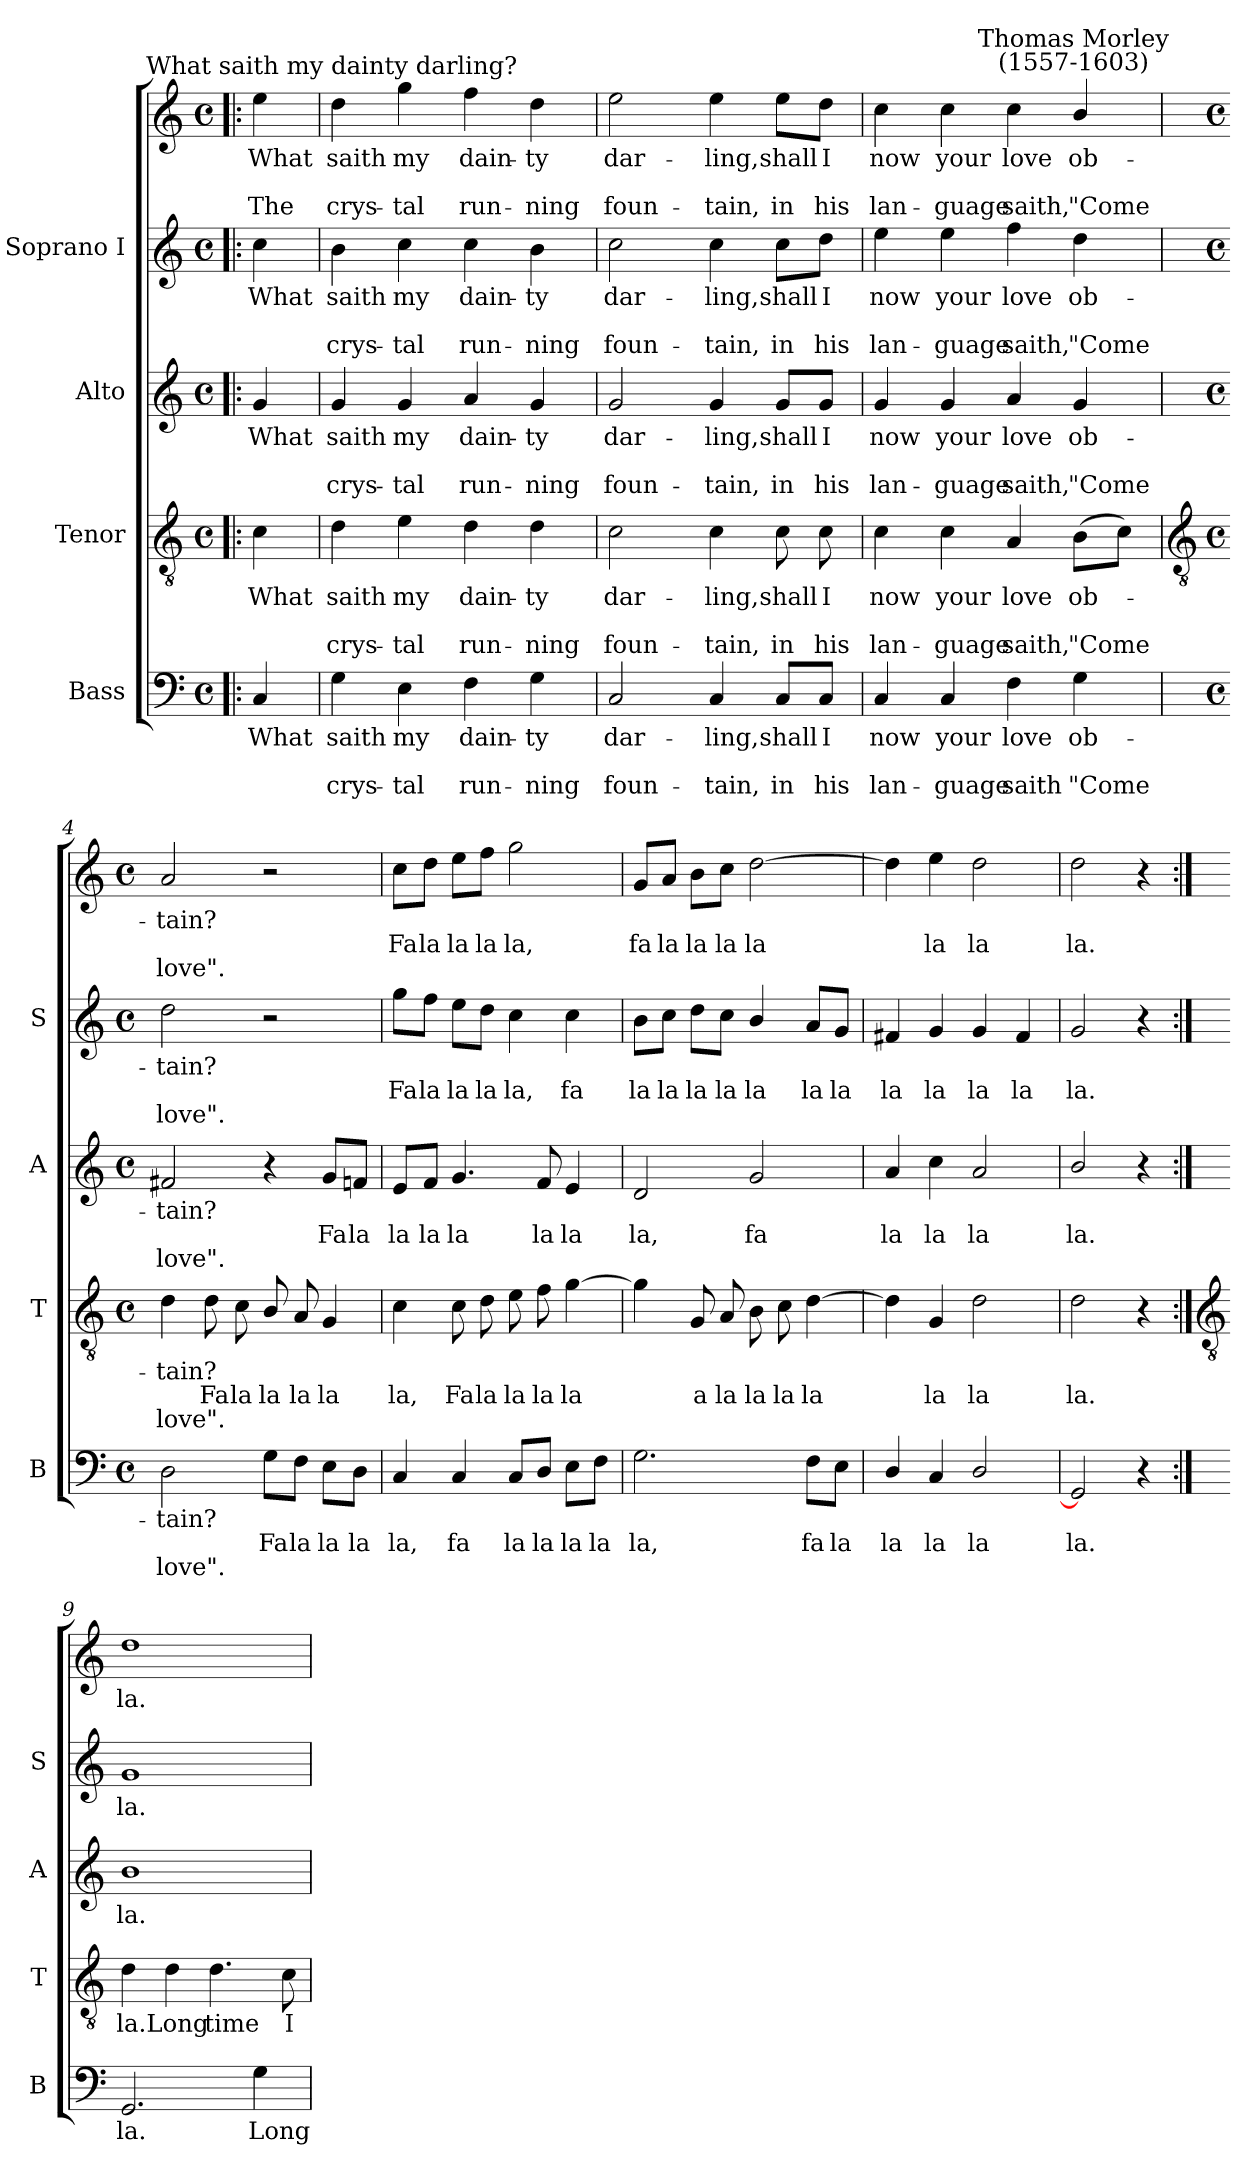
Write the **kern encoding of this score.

**kern	**text	**text	**text	**kern	**text	**text	**text	**kern	**text	**text	**text	**kern	**text	**text	**text	**kern	**text	**text	**text
*part4	*part4	*part4	*part4	*part3	*part3	*part3	*part3	*part2	*part2	*part2	*part2	*part1	*part1	*part1	*part1	*part1	*part1	*part1	*part1
*staff5	*staff5	*staff5	*staff5	*staff4	*staff4	*staff4	*staff4	*staff3	*staff3	*staff3	*staff3	*staff2	*staff2	*staff2	*staff2	*staff1	*staff1	*staff1	*staff1
*I"Bass	*	*	*	*I"Tenor	*	*	*	*I"Alto	*	*	*	*I"Soprano I	*	*	*	*	*	*	*
*I'B	*	*	*	*I'T	*	*	*	*I'A	*	*	*	*I'S	*	*	*	*	*	*	*
*clefF4	*	*	*	*clefGv2	*	*	*	*clefG2	*	*	*	*clefG2	*	*	*	*clefG2	*	*	*
*k[]	*	*	*	*k[]	*	*	*	*k[]	*	*	*	*k[]	*	*	*	*k[]	*	*	*
*C:	*	*	*	*C:	*	*	*	*C:	*	*	*	*C:	*	*	*	*C:	*	*	*
*M4/4	*	*	*	*M4/4	*	*	*	*M4/4	*	*	*	*M4/4	*	*	*	*M4/4	*	*	*
*met(c)	*	*	*	*met(c)	*	*	*	*met(c)	*	*	*	*met(c)	*	*	*	*met(c)	*	*	*
=!|:	=!|:	=!|:	=!|:	=!|:	=!|:	=!|:	=!|:	=!|:	=!|:	=!|:	=!|:	=!|:	=!|:	=!|:	=!|:	=!|:	=!|:	=!|:	=!|:
!	!LO:LY:b	!	!	!	!LO:LY:b	!	!	!	!LO:LY:b	!	!	!	!LO:LY:b	!	!	!	!LO:LY:b	!	!LO:LY:b
4C	What	.	.	4c	What	.	.	4g	What	.	.	4cc	What	.	.	4ee	What	.	The
=1	=1	=1	=1	=1	=1	=1	=1	=1	=1	=1	=1	=1	=1	=1	=1	=1	=1	=1	=1
!	!	!	!	!	!	!	!	!	!	!	!	!	!	!	!	!LO:TX:a:cj:t=What saith my dainty darling?	!	!	!
!	!LO:LY:b	!	!LO:LY:b	!	!LO:LY:b	!	!LO:LY:b	!	!LO:LY:b	!	!LO:LY:b	!	!LO:LY:b	!	!LO:LY:b	!	!LO:LY:b	!	!LO:LY:b
4G	saith	.	crys-	4d	saith	.	crys-	4g	saith	.	crys-	4b	saith	.	crys-	4dd	saith	.	crys-
!	!LO:LY:b	!	!LO:LY:b	!	!LO:LY:b	!	!LO:LY:b	!	!LO:LY:b	!	!LO:LY:b	!	!LO:LY:b	!	!LO:LY:b	!	!LO:LY:b	!	!LO:LY:b
4E	-my	.	tal	4e	-my	.	tal	4g	-my	.	tal	4cc	-my	.	tal	4gg	-my	.	tal
!	!LO:LY:b	!	!LO:LY:b	!	!LO:LY:b	!	!LO:LY:b	!	!LO:LY:b	!	!LO:LY:b	!	!LO:LY:b	!	!LO:LY:b	!	!LO:LY:b	!	!LO:LY:b
4F	dain-	.	-run-	4d	dain-	.	-run-	4a	dain-	.	-run-	4cc	dain-	.	-run-	4ff	dain-	.	-run-
!	!LO:LY:b	!	!LO:LY:b	!	!LO:LY:b	!	!LO:LY:b	!	!LO:LY:b	!	!LO:LY:b	!	!LO:LY:b	!	!LO:LY:b	!	!LO:LY:b	!	!LO:LY:b
4G	-ty	.	ning	4d	-ty	.	ning	4g	-ty	.	ning	4b	-ty	.	ning	4dd	-ty	.	ning
=2	=2	=2	=2	=2	=2	=2	=2	=2	=2	=2	=2	=2	=2	=2	=2	=2	=2	=2	=2
!	!LO:LY:b	!	!LO:LY:b	!	!LO:LY:b	!	!LO:LY:b	!	!LO:LY:b	!	!LO:LY:b	!	!LO:LY:b	!	!LO:LY:b	!	!LO:LY:b	!	!LO:LY:b
2C	dar-	.	-foun-	2c	dar-	.	-foun-	2g	dar-	.	-foun-	2cc	dar-	.	-foun-	2ee	dar-	.	-foun-
!	!LO:LY:b	!	!LO:LY:b	!	!LO:LY:b	!	!LO:LY:b	!	!LO:LY:b	!	!LO:LY:b	!	!LO:LY:b	!	!LO:LY:b	!	!LO:LY:b	!	!LO:LY:b
4C	-ling,	.	tain,	4c	-ling,	.	tain,	4g	-ling,	.	tain,	4cc	-ling,	.	tain,	4ee	-ling,	.	tain,
!	!LO:LY:b	!	!LO:LY:b	!	!LO:LY:b	!	!LO:LY:b	!	!LO:LY:b	!	!LO:LY:b	!	!LO:LY:b	!	!LO:LY:b	!	!LO:LY:b	!	!LO:LY:b
8C/L	shall	.	in	8c	shall	.	in	8g/L	shall	.	in	8cc\L	shall	.	in	8ee\L	shall	.	in
!	!LO:LY:b	!	!LO:LY:b	!	!LO:LY:b	!	!LO:LY:b	!	!LO:LY:b	!	!LO:LY:b	!	!LO:LY:b	!	!LO:LY:b	!	!LO:LY:b	!	!LO:LY:b
8C/J	I	.	his	8c	I	.	his	8g/J	I	.	his	8dd\J	I	.	his	8dd\J	I	.	his
=3	=3	=3	=3	=3	=3	=3	=3	=3	=3	=3	=3	=3	=3	=3	=3	=3	=3	=3	=3
!	!LO:LY:b	!	!LO:LY:b	!	!LO:LY:b	!	!LO:LY:b	!	!LO:LY:b	!	!LO:LY:b	!	!LO:LY:b	!	!LO:LY:b	!	!LO:LY:b	!	!LO:LY:b
4C	now	.	lan-	4c	now	.	lan-	4g	now	.	lan-	4ee	now	.	lan-	4cc	now	.	lan-
!	!LO:LY:b	!	!LO:LY:b	!	!LO:LY:b	!	!LO:LY:b	!	!LO:LY:b	!	!LO:LY:b	!	!LO:LY:b	!	!LO:LY:b	!	!LO:LY:b	!	!LO:LY:b
4C	-your	.	guage	4c	-your	.	guage	4g	-your	.	guage	4ee	-your	.	guage	4cc	-your	.	guage
!	!LO:LY:b	!	!LO:LY:b	!	!LO:LY:b	!	!LO:LY:b	!	!LO:LY:b	!	!LO:LY:b	!	!LO:LY:b	!	!LO:LY:b	!	!LO:LY:b	!	!LO:LY:b
4F	love	.	saith	4A	love	.	saith,	4a	love	.	saith,	4ff	love	.	saith,	4cc	love	.	saith,
!	!	!	!	!	!	!	!	!	!	!	!	!	!	!	!	!LO:TX:a:cj:t=Thomas Morley\n(1557-1603)	!	!	!
!	!LO:LY:b	!	!LO:LY:b	!	!LO:LY:b	!	!LO:LY:b	!	!LO:LY:b	!	!LO:LY:b	!	!LO:LY:b	!	!LO:LY:b	!	!LO:LY:b	!	!LO:LY:b
4G	ob-	.	-"Come	(>8BL	ob-	.	"Come	4g	ob-	.	-"Come	4dd	ob-	.	-"Come	4b/	ob-	.	-"Come
.	.	.	.	8cJ)	.	.	.	.	.	.	.	.	.	.	.	.	.	.	.
!!LO:LB:g=z
=4	=4	=4	=4	=4	=4	=4	=4	=4	=4	=4	=4	=4	=4	=4	=4	=4	=4	=4	=4
*	*	*	*	*clefGv2	*	*	*	*	*	*	*	*	*	*	*	*	*	*	*
*M4/4	*	*	*	*M4/4	*	*	*	*M4/4	*	*	*	*M4/4	*	*	*	*M4/4	*	*	*
*met(c)	*	*	*	*met(c)	*	*	*	*met(c)	*	*	*	*met(c)	*	*	*	*met(c)	*	*	*
!	!LO:LY:b	!	!LO:LY:b	!	!LO:LY:b	!	!LO:LY:b	!	!LO:LY:b	!	!LO:LY:b	!	!LO:LY:b	!	!LO:LY:b	!	!LO:LY:b	!	!LO:LY:b
2D	tain?	.	love".	4d	tain?	.	love".	2f#X	tain?	.	love".	2dd	tain?	.	love".	2a	tain?	.	love".
!	!	!	!	!	!	!LO:LY:b	!	!	!	!	!	!	!	!	!	!	!	!	!
.	.	.	.	8d	.	Fa	.	.	.	.	.	.	.	.	.	.	.	.	.
!	!	!	!	!	!	!LO:LY:b	!	!	!	!	!	!	!	!	!	!	!	!	!
.	.	.	.	8c	.	la	.	.	.	.	.	.	.	.	.	.	.	.	.
!	!	!LO:LY:b	!	!	!	!LO:LY:b	!	!	!	!	!	!	!	!	!	!	!	!	!
8G\L	.	Fa	.	8B/	.	la	.	4r	.	.	.	2r	.	.	.	2r	.	.	.
!	!	!LO:LY:b	!	!	!	!LO:LY:b	!	!	!	!	!	!	!	!	!	!	!	!	!
8F\J	.	la	.	8A	.	la	.	.	.	.	.	.	.	.	.	.	.	.	.
!	!	!LO:LY:b	!	!	!	!LO:LY:b	!	!	!	!LO:LY:b	!	!	!	!	!	!	!	!	!
8E\L	.	la	.	4G	.	la	.	8g/L	.	Fa	.	.	.	.	.	.	.	.	.
!	!	!LO:LY:b	!	!	!	!	!	!	!	!LO:LY:b	!	!	!	!	!	!	!	!	!
8D\J	.	la	.	.	.	.	.	8fn/J	.	la	.	.	.	.	.	.	.	.	.
=5	=5	=5	=5	=5	=5	=5	=5	=5	=5	=5	=5	=5	=5	=5	=5	=5	=5	=5	=5
!	!	!LO:LY:b	!	!	!	!LO:LY:b	!	!	!	!LO:LY:b	!	!	!	!LO:LY:b	!	!	!	!LO:LY:b	!
4C	.	la,	.	4c	.	la,	.	8e/L	.	la	.	8gg\L	.	Fa	.	8cc\L	.	Fa	.
!	!	!	!	!	!	!	!	!	!	!LO:LY:b	!	!	!	!LO:LY:b	!	!	!	!LO:LY:b	!
.	.	.	.	.	.	.	.	8f/J	.	la	.	8ff\J	.	la	.	8dd\J	.	la	.
!	!	!LO:LY:b	!	!	!	!LO:LY:b	!	!	!	!LO:LY:b	!	!	!	!LO:LY:b	!	!	!	!LO:LY:b	!
4C	.	fa	.	8c	.	Fa	.	4.g	.	la	.	8ee\L	.	la	.	8ee\L	.	la	.
!	!	!	!	!	!	!LO:LY:b	!	!	!	!	!	!	!	!LO:LY:b	!	!	!	!LO:LY:b	!
.	.	.	.	8d	.	la	.	.	.	.	.	8dd\J	.	la	.	8ff\J	.	la	.
!	!	!LO:LY:b	!	!	!	!LO:LY:b	!	!	!	!	!	!	!	!LO:LY:b	!	!	!	!LO:LY:b	!
8C/L	.	la	.	8e	.	la	.	.	.	.	.	4cc	.	la,	.	2gg	.	la,	.
!	!	!LO:LY:b	!	!	!	!LO:LY:b	!	!	!	!LO:LY:b	!	!	!	!	!	!	!	!	!
8D/J	.	la	.	8f	.	la	.	8f	.	la	.	.	.	.	.	.	.	.	.
!	!	!LO:LY:b	!	!	!	!LO:LY:b	!	!	!	!LO:LY:b	!	!	!	!LO:LY:b	!	!	!	!	!
8E\L	.	la	.	[4g	.	la	.	4e	.	la	.	4cc	.	fa	.	.	.	.	.
!	!	!LO:LY:b	!	!	!	!	!	!	!	!	!	!	!	!	!	!	!	!	!
8F\J	.	la	.	.	.	.	.	.	.	.	.	.	.	.	.	.	.	.	.
=6	=6	=6	=6	=6	=6	=6	=6	=6	=6	=6	=6	=6	=6	=6	=6	=6	=6	=6	=6
!	!	!LO:LY:b	!	!	!	!	!	!	!	!LO:LY:b	!	!	!	!LO:LY:b	!	!	!	!LO:LY:b	!
2.G	.	la,	.	4g]	.	.	.	2d	.	la,	.	8b\L	.	la	.	8g/L	.	fa	.
!	!	!	!	!	!	!	!	!	!	!	!	!	!	!LO:LY:b	!	!	!	!LO:LY:b	!
.	.	.	.	.	.	.	.	.	.	.	.	8cc\J	.	la	.	8a/J	.	la	.
!	!	!	!	!	!	!LO:LY:b	!	!	!	!	!	!	!	!LO:LY:b	!	!	!	!LO:LY:b	!
.	.	.	.	8G	.	a	.	.	.	.	.	8dd\L	.	la	.	8b\L	.	la	.
!	!	!	!	!	!	!LO:LY:b	!	!	!	!	!	!	!	!LO:LY:b	!	!	!	!LO:LY:b	!
.	.	.	.	8A	.	la	.	.	.	.	.	8cc\J	.	la	.	8cc\J	.	la	.
!	!	!	!	!	!	!LO:LY:b	!	!	!	!LO:LY:b	!	!	!	!LO:LY:b	!	!	!	!LO:LY:b	!
.	.	.	.	8B	.	la	.	2g	.	fa	.	4b/	.	la	.	[2dd	.	la	.
!	!	!	!	!	!	!LO:LY:b	!	!	!	!	!	!	!	!	!	!	!	!	!
.	.	.	.	8c	.	la	.	.	.	.	.	.	.	.	.	.	.	.	.
!	!	!LO:LY:b	!	!	!	!LO:LY:b	!	!	!	!	!	!	!	!LO:LY:b	!	!	!	!	!
8F\L	.	fa	.	[4d	.	la	.	.	.	.	.	8a/L	.	la	.	.	.	.	.
!	!	!LO:LY:b	!	!	!	!	!	!	!	!	!	!	!	!LO:LY:b	!	!	!	!	!
8E\J	.	la	.	.	.	.	.	.	.	.	.	8g/J	.	la	.	.	.	.	.
=7	=7	=7	=7	=7	=7	=7	=7	=7	=7	=7	=7	=7	=7	=7	=7	=7	=7	=7	=7
!	!	!LO:LY:b	!	!	!	!	!	!	!	!LO:LY:b	!	!	!	!LO:LY:b	!	!	!	!	!
4D/	.	la	.	4d]	.	.	.	4a	.	la	.	4f#X	.	la	.	4dd]	.	.	.
!	!	!LO:LY:b	!	!	!	!LO:LY:b	!	!	!	!LO:LY:b	!	!	!	!LO:LY:b	!	!	!	!LO:LY:b	!
4C	.	la	.	4G	.	la	.	4cc	.	la	.	4g	.	la	.	4ee	.	la	.
!	!	!LO:LY:b	!	!	!	!LO:LY:b	!	!	!	!LO:LY:b	!	!	!	!LO:LY:b	!	!	!	!LO:LY:b	!
2D/	.	la	.	2d	.	la	.	2a	.	la	.	4g	.	la	.	2dd	.	la	.
!	!	!	!	!	!	!	!	!	!	!	!	!	!	!LO:LY:b	!	!	!	!	!
.	.	.	.	.	.	.	.	.	.	.	.	4f#	.	la	.	.	.	.	.
=8	=8	=8	=8	=8	=8	=8	=8	=8	=8	=8	=8	=8	=8	=8	=8	=8	=8	=8	=8
!	!	!LO:LY:b	!	!	!	!LO:LY:b	!	!	!	!LO:LY:b	!	!	!	!LO:LY:b	!	!	!	!LO:LY:b	!
2GG]	.	la.	.	2d	.	la.	.	2b/	.	la.	.	2g	.	la.	.	2dd	.	la.	.
4r	.	.	.	4r	.	.	.	4r	.	.	.	4r	.	.	.	4r	.	.	.
!!LO:LB:g=z
=9:|!	=9:|!	=9:|!	=9:|!	=9:|!	=9:|!	=9:|!	=9:|!	=9:|!	=9:|!	=9:|!	=9:|!	=9:|!	=9:|!	=9:|!	=9:|!	=9:|!	=9:|!	=9:|!	=9:|!
*	*	*	*	*clefGv2	*	*	*	*	*	*	*	*	*	*	*	*	*	*	*
!	!LO:LY:b	!	!	!	!LO:LY:b	!	!	!	!LO:LY:b	!	!	!	!LO:LY:b	!	!	!	!LO:LY:b	!	!
2.GG	la.	.	.	4d	la.	.	.	1b	la.	.	.	1g	la.	.	.	1dd	la.	.	.
!	!	!	!	!	!LO:LY:b	!	!	!	!	!	!	!	!	!	!	!	!	!	!
.	.	.	.	4d	Long	.	.	.	.	.	.	.	.	.	.	.	.	.	.
!	!	!	!	!	!LO:LY:b	!	!	!	!	!	!	!	!	!	!	!	!	!	!
.	.	.	.	4.d	time	.	.	.	.	.	.	.	.	.	.	.	.	.	.
!	!LO:LY:b	!	!	!	!	!	!	!	!	!	!	!	!	!	!	!	!	!	!
4G	Long	.	.	.	.	.	.	.	.	.	.	.	.	.	.	.	.	.	.
!	!	!	!	!	!LO:LY:b	!	!	!	!	!	!	!	!	!	!	!	!	!	!
.	.	.	.	8c	I	.	.	.	.	.	.	.	.	.	.	.	.	.	.
=	=	=	=	=	=	=	=	=	=	=	=	=	=	=	=	=	=	=	=
*-	*-	*-	*-	*-	*-	*-	*-	*-	*-	*-	*-	*-	*-	*-	*-	*-	*-	*-	*-
